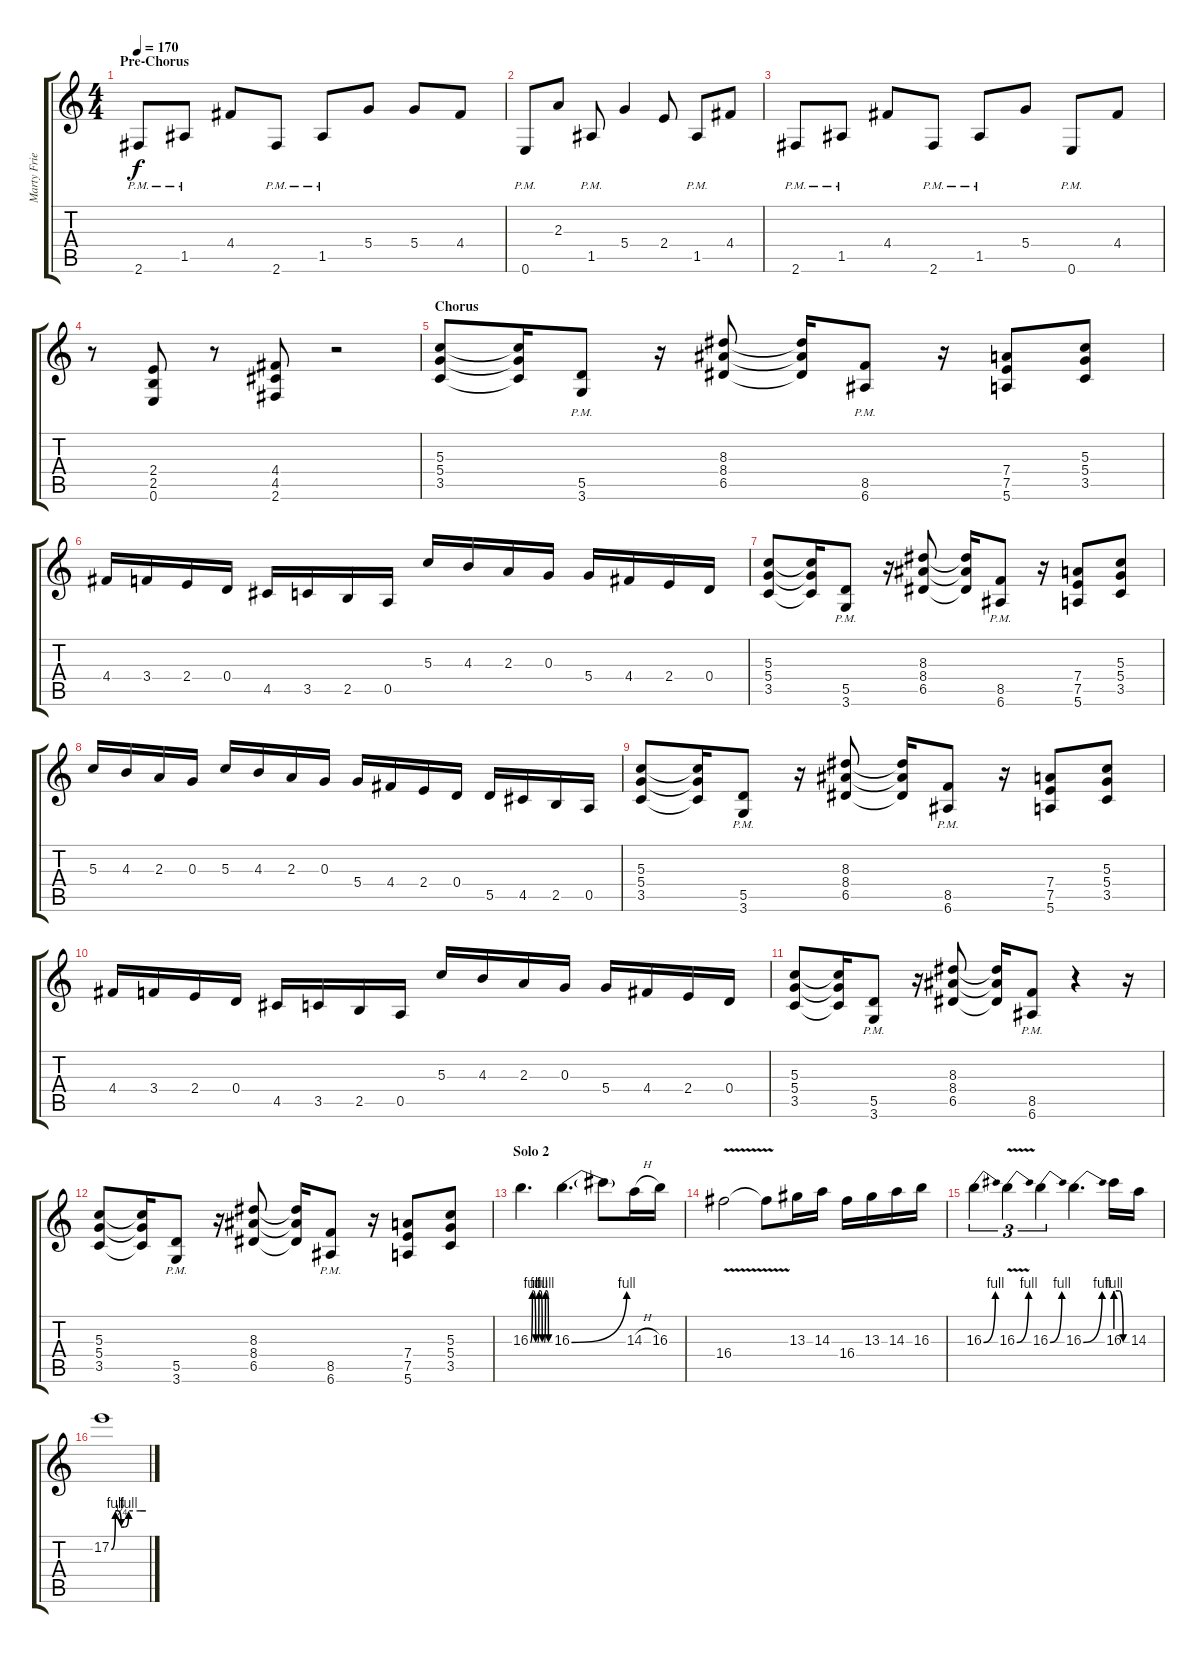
\track ("Marty Friedman" "Marty Frie") {instrument distortionguitar}
\staff {score tabs}
\tuning (E4 B3 G3 D3 A2 E2) {hide}
\ts (4 4)
\section ("" "Pre-Chorus")
\tempo 170
\clef g2
\ks c
2.6{pm}.8{dy f} 1.5{pm}.8 4.4.8 2.6{pm}.8 1.5{pm}.8 5.4.8 5.4.8 4.4.8 |
0.6{pm}.8 2.3.8 1.5{pm}.8 5.4.4 2.4.8 1.5{pm}.8 4.4.8 |
2.6{pm}.8 1.5{pm}.8 4.4.8 2.6{pm}.8 1.5{pm}.8 5.4.8 0.6{pm}.8 4.4.8 |
r.8 (2.4 2.5 0.6).8 r.8 (4.4 4.5 2.6).8 r.2 |
\section ("" "Chorus")
(5.3 5.4 3.5).8 (5.3{t} 5.4{t} 3.5{t}).16 (5.5{pm} 3.6{pm}).8 r.16 (8.3 8.4 6.5).8 (8.3{t} 8.4{t} 6.5{t}).16 (8.5{pm} 6.6{pm}).8 r.16 (7.4 7.5 5.6).8 (5.3 5.4 3.5).8 |
4.4.16 3.4.16 2.4.16 0.4.16 4.5.16 3.5.16 2.5.16 0.5.16 5.3.16 4.3.16 2.3.16 0.3.16 5.4.16 4.4.16 2.4.16 0.4.16 |
(5.3 5.4 3.5).8 (5.3{t} 5.4{t} 3.5{t}).16 (5.5{pm} 3.6{pm}).8 r.16 (8.3 8.4 6.5).8 (8.3{t} 8.4{t} 6.5{t}).16 (8.5{pm} 6.6{pm}).8 r.16 (7.4 7.5 5.6).8 (5.3 5.4 3.5).8 |
5.3.16 4.3.16 2.3.16 0.3.16 5.3.16 4.3.16 2.3.16 0.3.16 5.4.16 4.4.16 2.4.16 0.4.16 5.5.16 4.5.16 2.5.16 0.5.16 |
(5.3 5.4 3.5).8 (5.3{t} 5.4{t} 3.5{t}).16 (5.5{pm} 3.6{pm}).8 r.16 (8.3 8.4 6.5).8 (8.3{t} 8.4{t} 6.5{t}).16 (8.5{pm} 6.6{pm}).8 r.16 (7.4 7.5 5.6).8 (5.3 5.4 3.5).8 |
4.4.16 3.4.16 2.4.16 0.4.16 4.5.16 3.5.16 2.5.16 0.5.16 5.3.16 4.3.16 2.3.16 0.3.16 5.4.16 4.4.16 2.4.16 0.4.16 |
(5.3 5.4 3.5).8 (5.3{t} 5.4{t} 3.5{t}).16 (5.5{pm} 3.6{pm}).8 r.16 (8.3 8.4 6.5).8 (8.3{t} 8.4{t} 6.5{t}).16 (8.5{pm} 6.6{pm}).8 r.4 r.16 |
(5.3 5.4 3.5).8 (5.3{t} 5.4{t} 3.5{t}).16 (5.5{pm} 3.6{pm}).8 r.16 (8.3 8.4 6.5).8 (8.3{t} 8.4{t} 6.5{t}).16 (8.5{pm} 6.6{pm}).8 r.16 (7.4 7.5 5.6).8 (5.3 5.4 3.5).8 |
\section ("" "Solo 2")
16.3{be (custom 0 0 6 4 10 4 16 0 22 0 26 4 32 4 36 0 42 0 46 4 51 4 55 0 60 0)}.4{d} 16.3{be (bend 0 0 60 4)}.4{d} 16.3{t}.8 14.3{h}.16 16.3.16 |
16.4{v}.2 16.4{t}.8 13.3.16 14.3.16 16.4.16 13.3.16 14.3.16 16.3.16 |
16.3{be (bend 0 0 60 4)}.4{tu (3 2)} 16.3{be (bend 0 0 60 4) v}.4{tu (3 2)} 16.3{be (bend 0 0 60 4)}.4{tu (3 2)} 16.3{be (bend 0 0 60 4)}.4{d} 16.3{be (custom 0 4 20 4 40 0 60 0)}.16 14.3.16 |
17.2{be (custom 0 0 7 4 11 4 17 1 23 1 30 4 50 4 60 4)}.1
